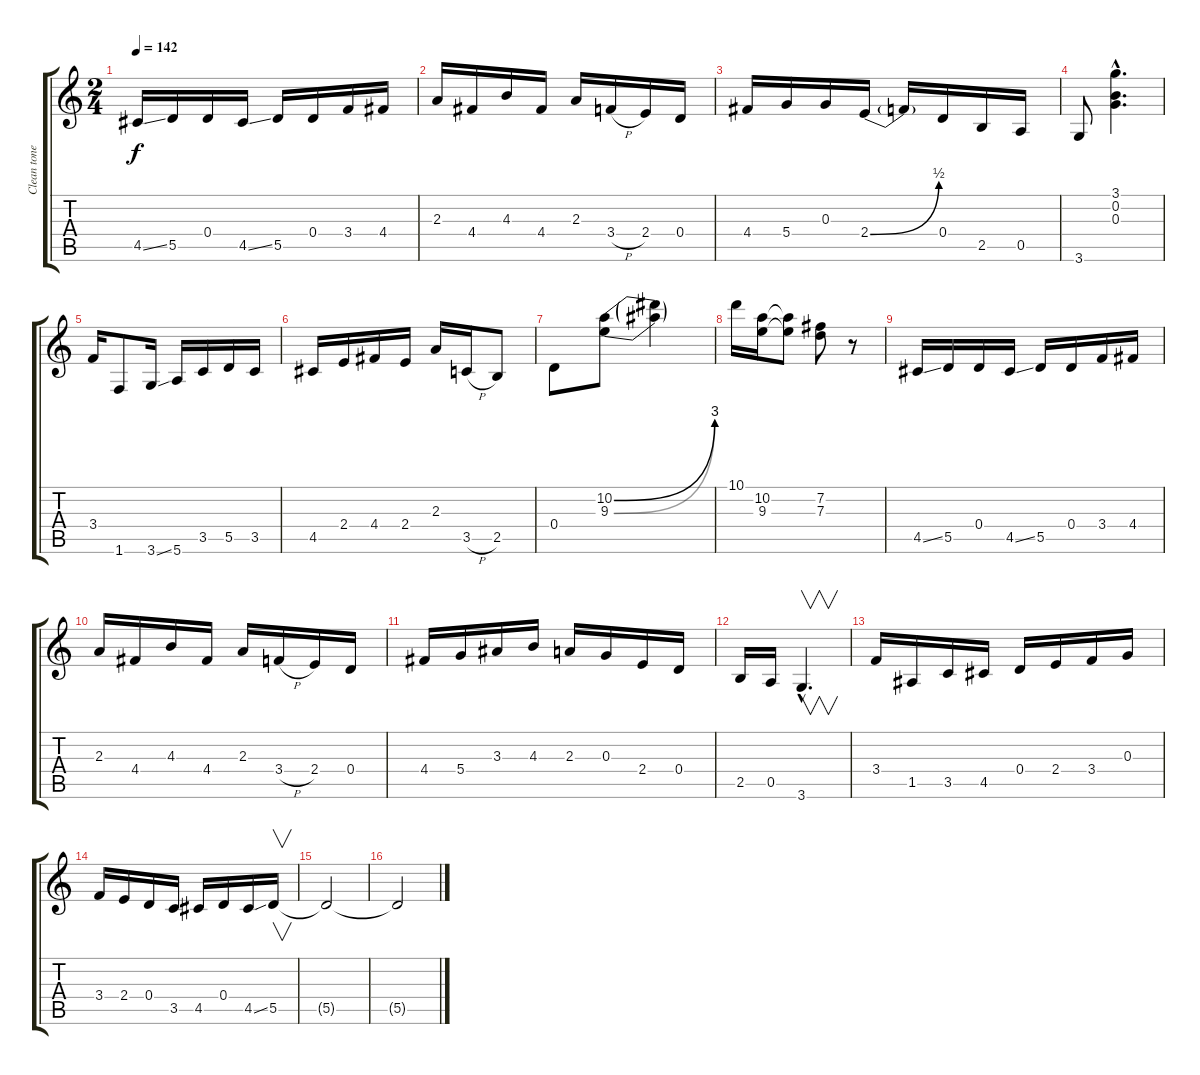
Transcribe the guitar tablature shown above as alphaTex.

\track ("Clean tone guitar" "Clean tone") {instrument electricguitarclean}
\staff {score tabs}
\tuning (E4 B3 G3 D3 A2 E2) {hide}
\ts (2 4)
\tempo 142
\clef g2
\ks c
4.5{ss}.16{dy f} 5.5.16 0.4.16 4.5{ss}.16 5.5.16 0.4.16 3.4.16 4.4.16 |
2.3.16 4.4.16 4.3.16 4.4.16 2.3.16 3.4{h}.16 2.4.16 0.4.16 |
4.4.16 5.4.16 0.3.16 2.4{be (bend 0 0 60 2)}.16 2.4{t}.16 0.4.16 2.5.16 0.5.16 |
3.6.8 (3.1{hac} 0.2{hac} 0.3{hac}).4{d} |
3.4.16 1.6.8 3.6{ss}.16 5.6.16 3.5.16 5.5.16 3.5.16 |
4.5.16 2.4.16 4.4.16 2.4.16 2.3.16 3.5{h}.16 2.5.8 |
0.4.8 (10.2{be (bend 0 0 60 12)} 9.3{be (bend 0 0 60 12)}).8 (10.2{t} 9.3{t}).4 |
10.1.16 (10.2 9.3).16 (10.2{t} 9.3{t}).8 (7.2 7.3).8 r.8 |
4.5{ss}.16 5.5.16 0.4.16 4.5{ss}.16 5.5.16 0.4.16 3.4.16 4.4.16 |
2.3.16 4.4.16 4.3.16 4.4.16 2.3.16 3.4{h}.16 2.4.16 0.4.16 |
4.4.16 5.4.16 3.3.16 4.3.16 2.3.16 0.3.16 2.4.16 0.4.16 |
2.5.16 0.5.16 3.6{hac}.4{v d} |
3.4.16 1.5.16 3.5.16 4.5.16 0.4.16 2.4.16 3.4.16 0.3.16 |
3.4.16 2.4.16 0.4.16 3.5.16 4.5.16 0.4.16 4.5{ss}.16 5.5.16{v} |
5.5{t}.2 |
5.5{t}.2
